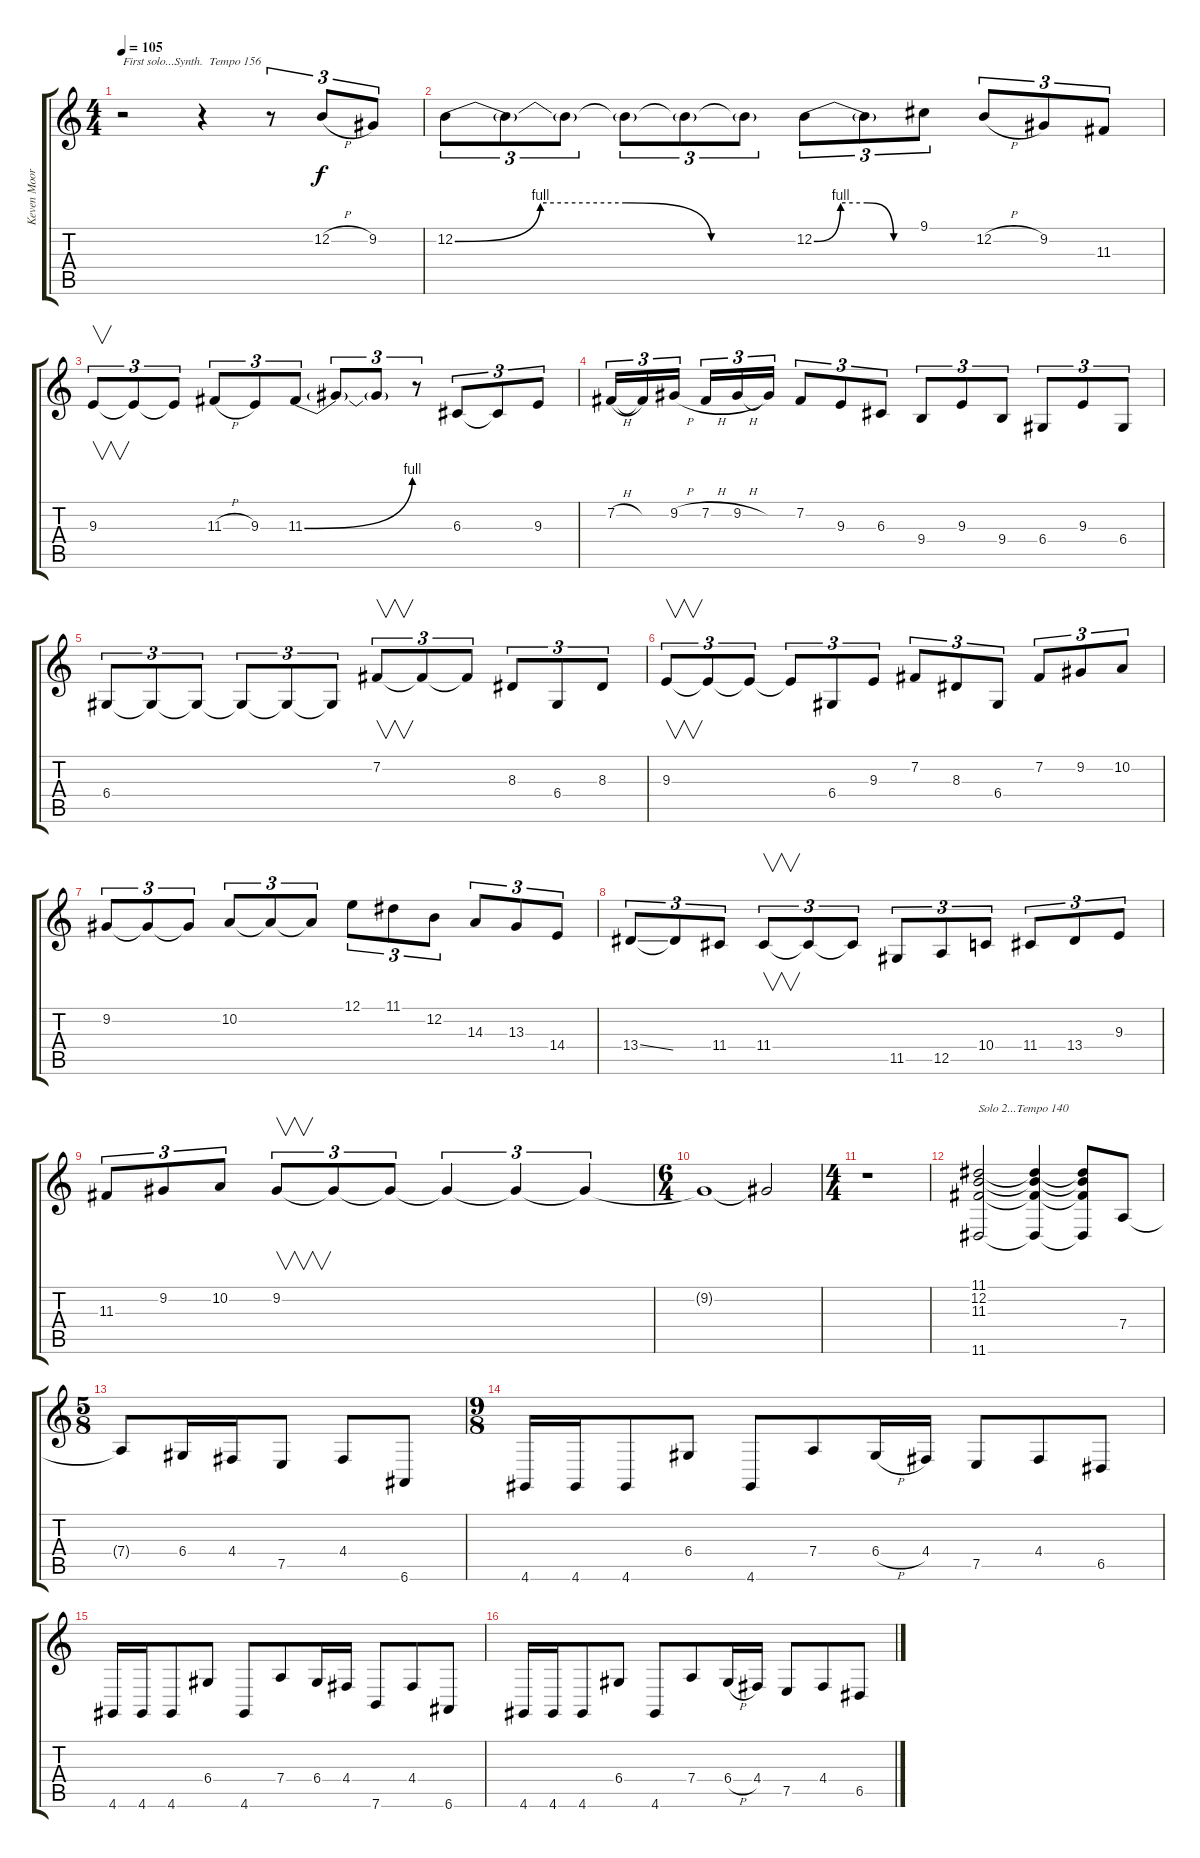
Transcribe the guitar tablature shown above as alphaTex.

\track ("Keven Moore" "Keven Moor") {instrument synthbrass2}
\staff {score tabs}
\tuning (E4 B3 G3 D3 A2 E2) {hide}
\ts (4 4)
\tempo 105
\clef g2
\ks c
r.2{txt "First solo...Synth.  Tempo 156" dy f instrument synthbrass2} r.4 r.8{tu (3 2)} 12.2{h}.8{tu (3 2)} 9.2.8{tu (3 2)} |
12.2{be (custom 0 0 15 4 30 4 45 0 60 0)}.8{tu (3 2)} 12.2{t}.8{tu (3 2)} 12.2{t}.8{tu (3 2)} 12.2{t}.8{tu (3 2)} 12.2{t}.8{tu (3 2)} 12.2{t}.8{tu (3 2)} 12.2{be (custom 0 0 15 4 30 4 45 0 60 0)}.8{tu (3 2)} 12.2{t}.8{tu (3 2)} 9.1.8{tu (3 2)} 12.2{h}.8{tu (3 2)} 9.2.8{tu (3 2)} 11.3.8{tu (3 2)} |
9.3.8{v tu (3 2)} 9.3{t}.8{tu (3 2)} 9.3{t}.8{tu (3 2)} 11.3{h}.8{tu (3 2)} 9.3.8{tu (3 2)} 11.3{be (bend 0 0 60 4)}.8{tu (3 2)} 11.3{t}.8{tu (3 2)} 11.3{t}.8{tu (3 2)} r.8{tu (3 2)} 6.3.8{tu (3 2)} 6.3{t}.8{tu (3 2)} 9.3.8{tu (3 2)} |
7.2{h}.16{tu (3 2)} 7.2{t}.16{tu (3 2)} 9.2{h}.16{tu (3 2)} 7.2{h}.16{tu (3 2)} 9.2{h}.16{tu (3 2)} 9.2{t}.16{tu (3 2)} 7.2.8{tu (3 2)} 9.3.8{tu (3 2)} 6.3.8{tu (3 2)} 9.4.8{tu (3 2)} 9.3.8{tu (3 2)} 9.4.8{tu (3 2)} 6.4.8{tu (3 2)} 9.3.8{tu (3 2)} 6.4.8{tu (3 2)} |
6.4.8{tu (3 2)} 6.4{t}.8{tu (3 2)} 6.4{t}.8{tu (3 2)} 6.4{t}.8{tu (3 2)} 6.4{t}.8{tu (3 2)} 6.4{t}.8{tu (3 2)} 7.2.8{v tu (3 2)} 7.2{t}.8{tu (3 2)} 7.2{t}.8{tu (3 2)} 8.3.8{tu (3 2)} 6.4.8{tu (3 2)} 8.3.8{tu (3 2)} |
9.3.8{v tu (3 2)} 9.3{t}.8{tu (3 2)} 9.3{t}.8{tu (3 2)} 9.3{t}.8{tu (3 2)} 6.4.8{tu (3 2)} 9.3.8{tu (3 2)} 7.2.8{tu (3 2)} 8.3.8{tu (3 2)} 6.4.8{tu (3 2)} 7.2.8{tu (3 2)} 9.2.8{tu (3 2)} 10.2.8{tu (3 2)} |
9.2.8{tu (3 2)} 9.2{t}.8{tu (3 2)} 9.2{t}.8{tu (3 2)} 10.2.8{tu (3 2)} 10.2{t}.8{tu (3 2)} 10.2{t}.8{tu (3 2)} 12.1.8{tu (3 2)} 11.1.8{tu (3 2)} 12.2.8{tu (3 2)} 14.3.8{tu (3 2)} 13.3.8{tu (3 2)} 14.4.8{tu (3 2)} |
13.4{ss}.8{tu (3 2)} 13.4{t}.8{tu (3 2)} 11.4.8{tu (3 2)} 11.4.8{v tu (3 2)} 11.4{t}.8{tu (3 2)} 11.4{t}.8{tu (3 2)} 11.5.8{tu (3 2)} 12.5.8{tu (3 2)} 10.4.8{tu (3 2)} 11.4.8{tu (3 2)} 13.4.8{tu (3 2)} 9.3.8{tu (3 2)} |
11.3.8{tu (3 2)} 9.2.8{tu (3 2)} 10.2.8{tu (3 2)} 9.2.8{v tu (3 2)} 9.2{t}.8{tu (3 2)} 9.2{t}.8{tu (3 2)} 9.2{t}.4{tu (3 2)} 9.2{t}.4{tu (3 2)} 9.2{t}.4{tu (3 2)} |
\ts (6 4)
9.2{t}.1 9.2{t}.2 |
\ts (4 4)
r.1 |
(11.1 12.2 11.3 11.6).2{txt "Solo 2...Tempo 140"} (11.1{t} 12.2{t} 11.3{t} 11.6{t}).4 (11.1{t} 12.2{t} 11.3{t} 11.6{t}).8 7.4.8 |
\ts (5 8)
7.4{t}.8 6.4.16 4.4.16 7.5.8 4.4.8 6.6.8 |
\ts (9 8)
4.6.16 4.6.16 4.6.8 6.4.8 4.6.8 7.4.8 6.4{h}.16 4.4.16 7.5.8 4.4.8 6.5.8 |
4.6.16 4.6.16 4.6.8 6.4.8 4.6.8 7.4.8 6.4.16 4.4.16 7.6.8 4.4.8 6.6.8 |
4.6.16 4.6.16 4.6.8 6.4.8 4.6.8 7.4.8 6.4{h}.16 4.4.16 7.5.8 4.4.8 6.5.8
